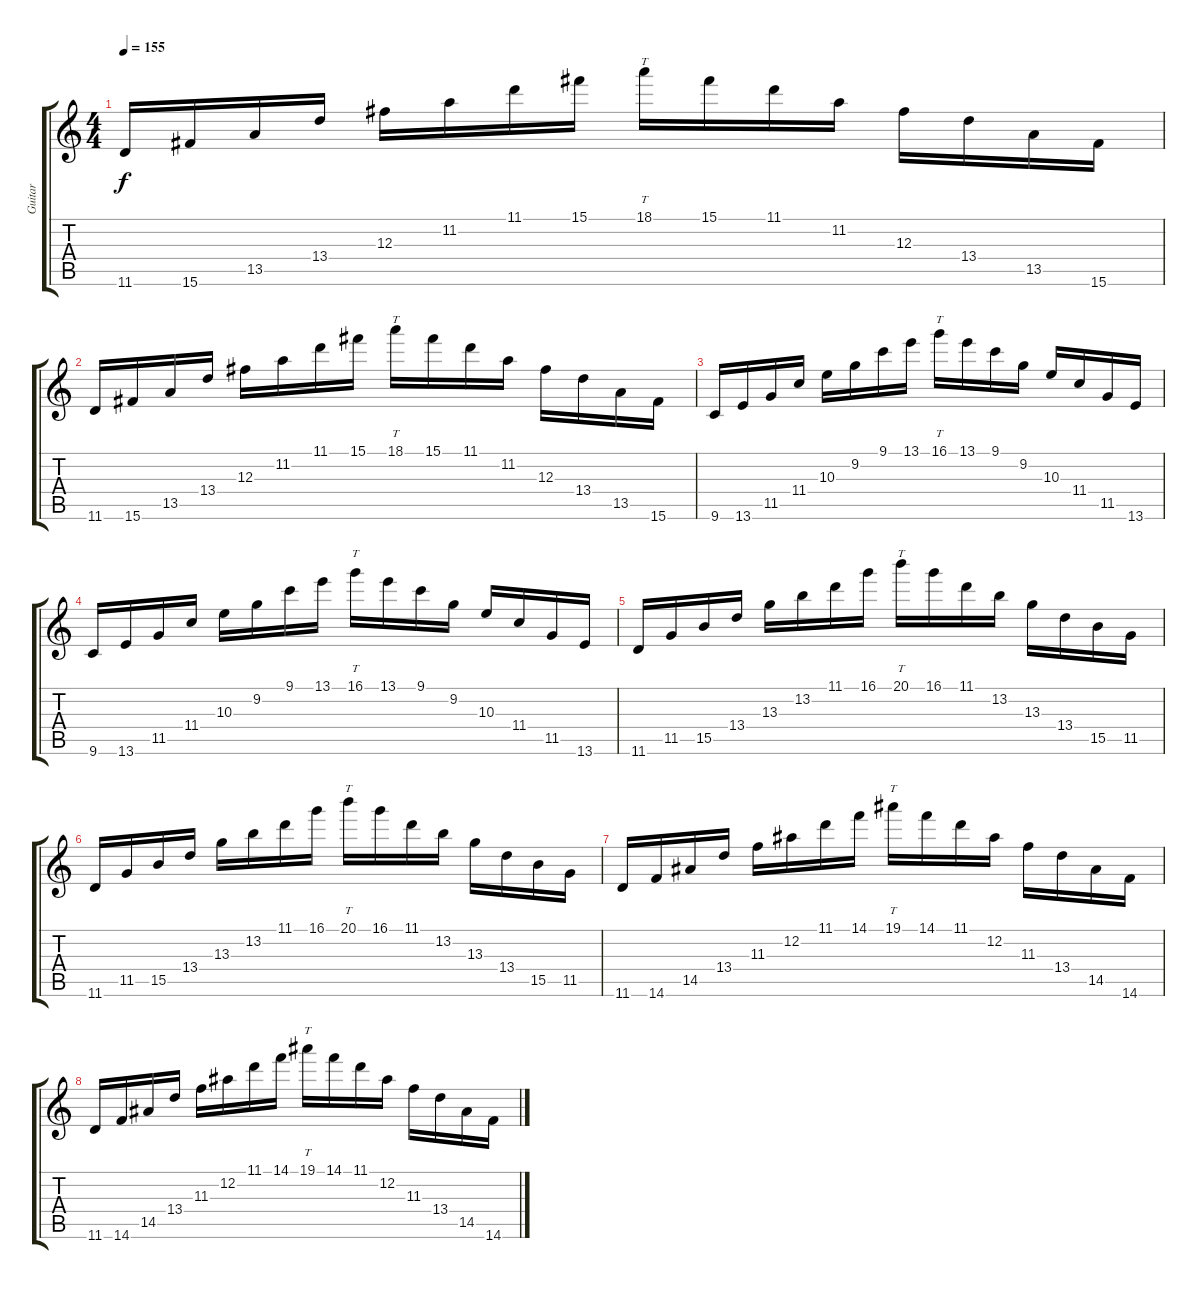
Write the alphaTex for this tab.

\track ("Guitar" "Guitar") {instrument acousticguitarnylon}
\staff {score tabs}
\tuning (Eb4 Bb3 Gb3 Db3 Ab2 Eb2) {hide}
\ts (4 4)
\tempo 155
\clef g2
\ks c
11.6.16{dy f} 15.6.16 13.5.16 13.4.16 12.3.16 11.2.16 11.1.16 15.1.16 18.1.16{tt} 15.1.16 11.1.16 11.2.16 12.3.16 13.4.16 13.5.16 15.6.16 |
11.6.16 15.6.16 13.5.16 13.4.16 12.3.16 11.2.16 11.1.16 15.1.16 18.1.16{tt} 15.1.16 11.1.16 11.2.16 12.3.16 13.4.16 13.5.16 15.6.16 |
9.6.16 13.6.16 11.5.16 11.4.16 10.3.16 9.2.16 9.1.16 13.1.16 16.1.16{tt} 13.1.16 9.1.16 9.2.16 10.3.16 11.4.16 11.5.16 13.6.16 |
9.6.16 13.6.16 11.5.16 11.4.16 10.3.16 9.2.16 9.1.16 13.1.16 16.1.16{tt} 13.1.16 9.1.16 9.2.16 10.3.16 11.4.16 11.5.16 13.6.16 |
11.6.16 11.5.16 15.5.16 13.4.16 13.3.16 13.2.16 11.1.16 16.1.16 20.1.16{tt} 16.1.16 11.1.16 13.2.16 13.3.16 13.4.16 15.5.16 11.5.16 |
11.6.16 11.5.16 15.5.16 13.4.16 13.3.16 13.2.16 11.1.16 16.1.16 20.1.16{tt} 16.1.16 11.1.16 13.2.16 13.3.16 13.4.16 15.5.16 11.5.16 |
11.6.16 14.6.16 14.5.16 13.4.16 11.3.16 12.2.16 11.1.16 14.1.16 19.1.16{tt} 14.1.16 11.1.16 12.2.16 11.3.16 13.4.16 14.5.16 14.6.16 |
11.6.16 14.6.16 14.5.16 13.4.16 11.3.16 12.2.16 11.1.16 14.1.16 19.1.16{tt} 14.1.16 11.1.16 12.2.16 11.3.16 13.4.16 14.5.16 14.6.16
